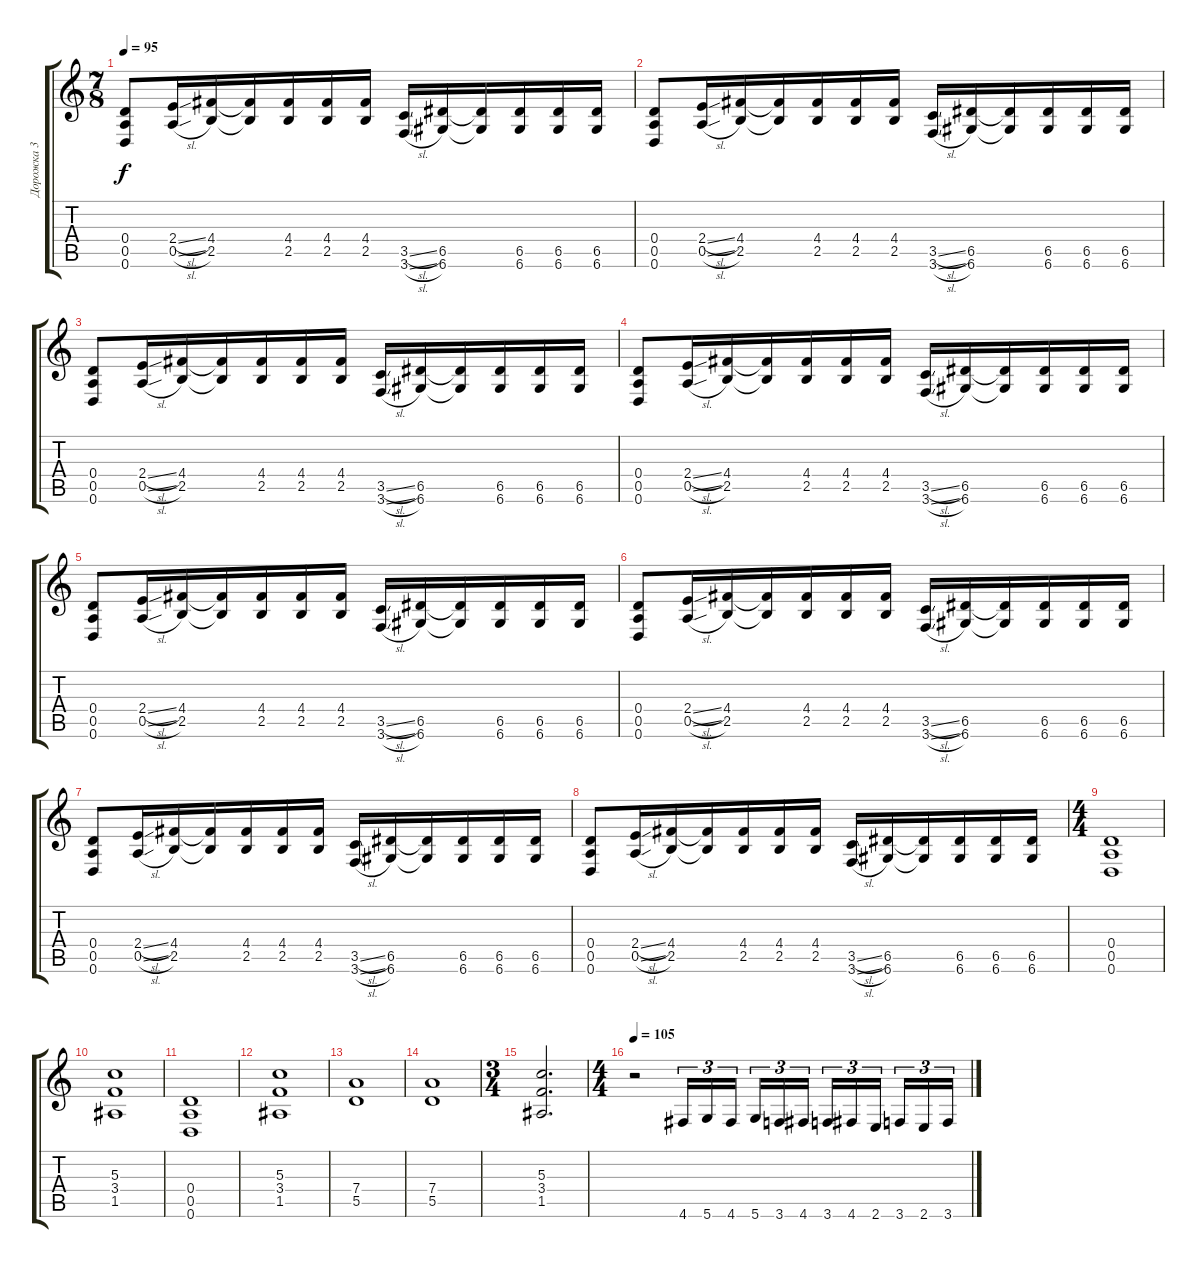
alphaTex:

\track ("Дорожка 3" "Дорожка 3") {instrument overdrivenguitar}
\staff {score tabs}
\tuning (E4 B3 G3 D3 A2 D2) {hide}
\ts (7 8)
\tempo 95
\clef g2
\ks c
(0.4 0.5 0.6).8{dy f} (2.4{sl} 0.5{sl}).16 (4.4 2.5).16 (4.4{t} 2.5{t}).16 (4.4 2.5).16 (4.4 2.5).16 (4.4 2.5).16 (3.5{sl} 3.6{sl}).16 (6.5 6.6).16 (6.5{t} 6.6{t}).16 (6.5 6.6).16 (6.5 6.6).16 (6.5 6.6).16 |
(0.4 0.5 0.6).8 (2.4{sl} 0.5{sl}).16 (4.4 2.5).16 (4.4{t} 2.5{t}).16 (4.4 2.5).16 (4.4 2.5).16 (4.4 2.5).16 (3.5{sl} 3.6{sl}).16 (6.5 6.6).16 (6.5{t} 6.6{t}).16 (6.5 6.6).16 (6.5 6.6).16 (6.5 6.6).16 |
(0.4 0.5 0.6).8 (2.4{sl} 0.5{sl}).16 (4.4 2.5).16 (4.4{t} 2.5{t}).16 (4.4 2.5).16 (4.4 2.5).16 (4.4 2.5).16 (3.5{sl} 3.6{sl}).16 (6.5 6.6).16 (6.5{t} 6.6{t}).16 (6.5 6.6).16 (6.5 6.6).16 (6.5 6.6).16 |
(0.4 0.5 0.6).8 (2.4{sl} 0.5{sl}).16 (4.4 2.5).16 (4.4{t} 2.5{t}).16 (4.4 2.5).16 (4.4 2.5).16 (4.4 2.5).16 (3.5{sl} 3.6{sl}).16 (6.5 6.6).16 (6.5{t} 6.6{t}).16 (6.5 6.6).16 (6.5 6.6).16 (6.5 6.6).16 |
(0.4 0.5 0.6).8 (2.4{sl} 0.5{sl}).16 (4.4 2.5).16 (4.4{t} 2.5{t}).16 (4.4 2.5).16 (4.4 2.5).16 (4.4 2.5).16 (3.5{sl} 3.6{sl}).16 (6.5 6.6).16 (6.5{t} 6.6{t}).16 (6.5 6.6).16 (6.5 6.6).16 (6.5 6.6).16 |
(0.4 0.5 0.6).8 (2.4{sl} 0.5{sl}).16 (4.4 2.5).16 (4.4{t} 2.5{t}).16 (4.4 2.5).16 (4.4 2.5).16 (4.4 2.5).16 (3.5{sl} 3.6{sl}).16 (6.5 6.6).16 (6.5{t} 6.6{t}).16 (6.5 6.6).16 (6.5 6.6).16 (6.5 6.6).16 |
(0.4 0.5 0.6).8 (2.4{sl} 0.5{sl}).16 (4.4 2.5).16 (4.4{t} 2.5{t}).16 (4.4 2.5).16 (4.4 2.5).16 (4.4 2.5).16 (3.5{sl} 3.6{sl}).16 (6.5 6.6).16 (6.5{t} 6.6{t}).16 (6.5 6.6).16 (6.5 6.6).16 (6.5 6.6).16 |
(0.4 0.5 0.6).8 (2.4{sl} 0.5{sl}).16 (4.4 2.5).16 (4.4{t} 2.5{t}).16 (4.4 2.5).16 (4.4 2.5).16 (4.4 2.5).16 (3.5{sl} 3.6{sl}).16 (6.5 6.6).16 (6.5{t} 6.6{t}).16 (6.5 6.6).16 (6.5 6.6).16 (6.5 6.6).16 |
\ts (4 4)
(0.4 0.5 0.6).1 |
(5.3 3.4 1.5).1 |
(0.4 0.5 0.6).1 |
(5.3 3.4 1.5).1 |
(7.4 5.5).1 |
(7.4 5.5).1 |
\ts (3 4)
(5.3 3.4 1.5).2{d} |
\ts (4 4)
\tempo 105
r.2 4.6.16{tu (3 2)} 5.6.16{tu (3 2)} 4.6.16{tu (3 2) beam splitsecondary} 5.6.16{tu (3 2)} 3.6.16{tu (3 2)} 4.6.16{tu (3 2)} 3.6.16{tu (3 2)} 4.6.16{tu (3 2)} 2.6.16{tu (3 2) beam splitsecondary} 3.6.16{tu (3 2)} 2.6.16{tu (3 2)} 3.6.16{tu (3 2)}
